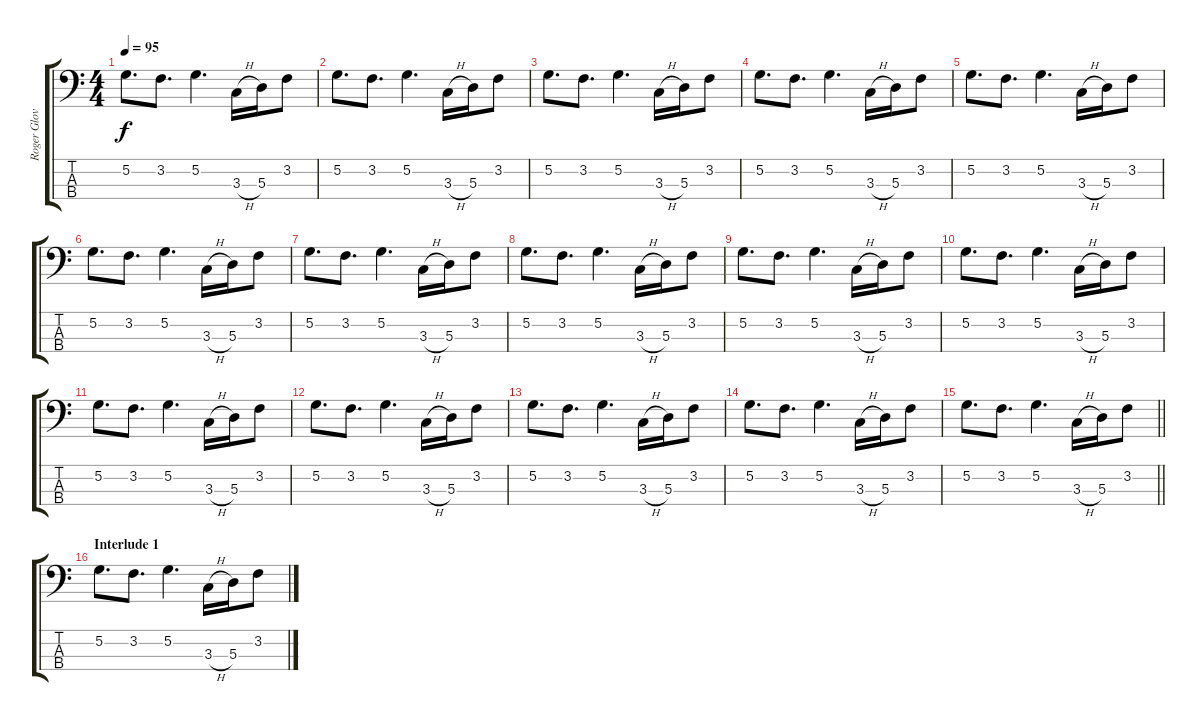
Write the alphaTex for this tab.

\track ("Roger Glover - Bass" "Roger Glov") {instrument electricbasspick}
\staff {score tabs}
\tuning (G2 D2 A1 E1) {hide}
\ts (4 4)
\tempo 95
\clef f4
\ks c
5.2.8{d dy f} 3.2.8{d} 5.2.4{d} 3.3{h}.16 5.3.16 3.2.8 |
5.2.8{d} 3.2.8{d} 5.2.4{d} 3.3{h}.16 5.3.16 3.2.8 |
5.2.8{d} 3.2.8{d} 5.2.4{d} 3.3{h}.16 5.3.16 3.2.8 |
5.2.8{d} 3.2.8{d} 5.2.4{d} 3.3{h}.16 5.3.16 3.2.8 |
5.2.8{d} 3.2.8{d} 5.2.4{d} 3.3{h}.16 5.3.16 3.2.8 |
5.2.8{d} 3.2.8{d} 5.2.4{d} 3.3{h}.16 5.3.16 3.2.8 |
5.2.8{d} 3.2.8{d} 5.2.4{d} 3.3{h}.16 5.3.16 3.2.8 |
5.2.8{d} 3.2.8{d} 5.2.4{d} 3.3{h}.16 5.3.16 3.2.8 |
5.2.8{d} 3.2.8{d} 5.2.4{d} 3.3{h}.16 5.3.16 3.2.8 |
5.2.8{d} 3.2.8{d} 5.2.4{d} 3.3{h}.16 5.3.16 3.2.8 |
5.2.8{d} 3.2.8{d} 5.2.4{d} 3.3{h}.16 5.3.16 3.2.8 |
5.2.8{d} 3.2.8{d} 5.2.4{d} 3.3{h}.16 5.3.16 3.2.8 |
5.2.8{d} 3.2.8{d} 5.2.4{d} 3.3{h}.16 5.3.16 3.2.8 |
5.2.8{d} 3.2.8{d} 5.2.4{d} 3.3{h}.16 5.3.16 3.2.8 |
\barLineRight lightlight
5.2.8{d} 3.2.8{d} 5.2.4{d} 3.3{h}.16 5.3.16 3.2.8 |
\section ("" "Interlude 1")
5.2.8{d} 3.2.8{d} 5.2.4{d} 3.3{h}.16 5.3.16 3.2.8
